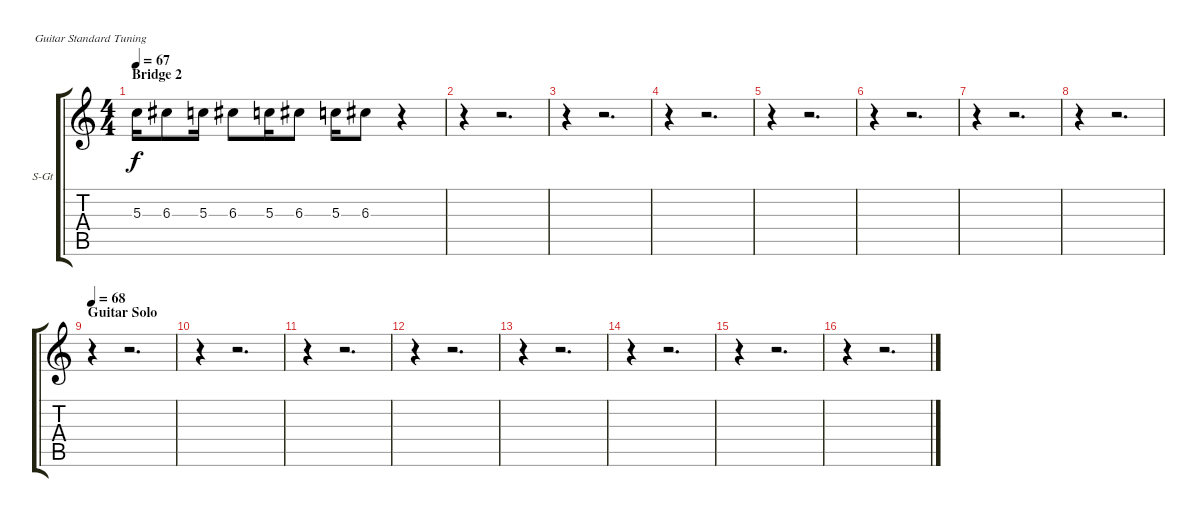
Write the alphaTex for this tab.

\bracketExtendMode groupsimilarinstruments
\firstSystemTrackNameOrientation horizontal
\otherSystemsTrackNameOrientation horizontal
\track ("David (vocal)" "S-Gt") {instrument choiraahs}
\staff {score tabs}
\tuning (E4 B3 G3 D3 A2 E2)
\displaytranspose 12
\ts (4 4)
\section ("" "Bridge 2")
\tempo 67
\clef g2
\ks c
5.3.16{dy f} 6.3.8 5.3.16 6.3.8 5.3.16 6.3.8 5.3.16 6.3.8 r.4 |
r.4 r.2{d} |
r.4 r.2{d} |
r.4 r.2{d} |
r.4 r.2{d} |
r.4 r.2{d} |
r.4 r.2{d} |
r.4 r.2{d} |
\section ("" "Guitar Solo")
\tempo 68
r.4 r.2{d} |
r.4 r.2{d} |
r.4 r.2{d} |
r.4 r.2{d} |
r.4 r.2{d} |
r.4 r.2{d} |
r.4 r.2{d} |
r.4 r.2{d}
